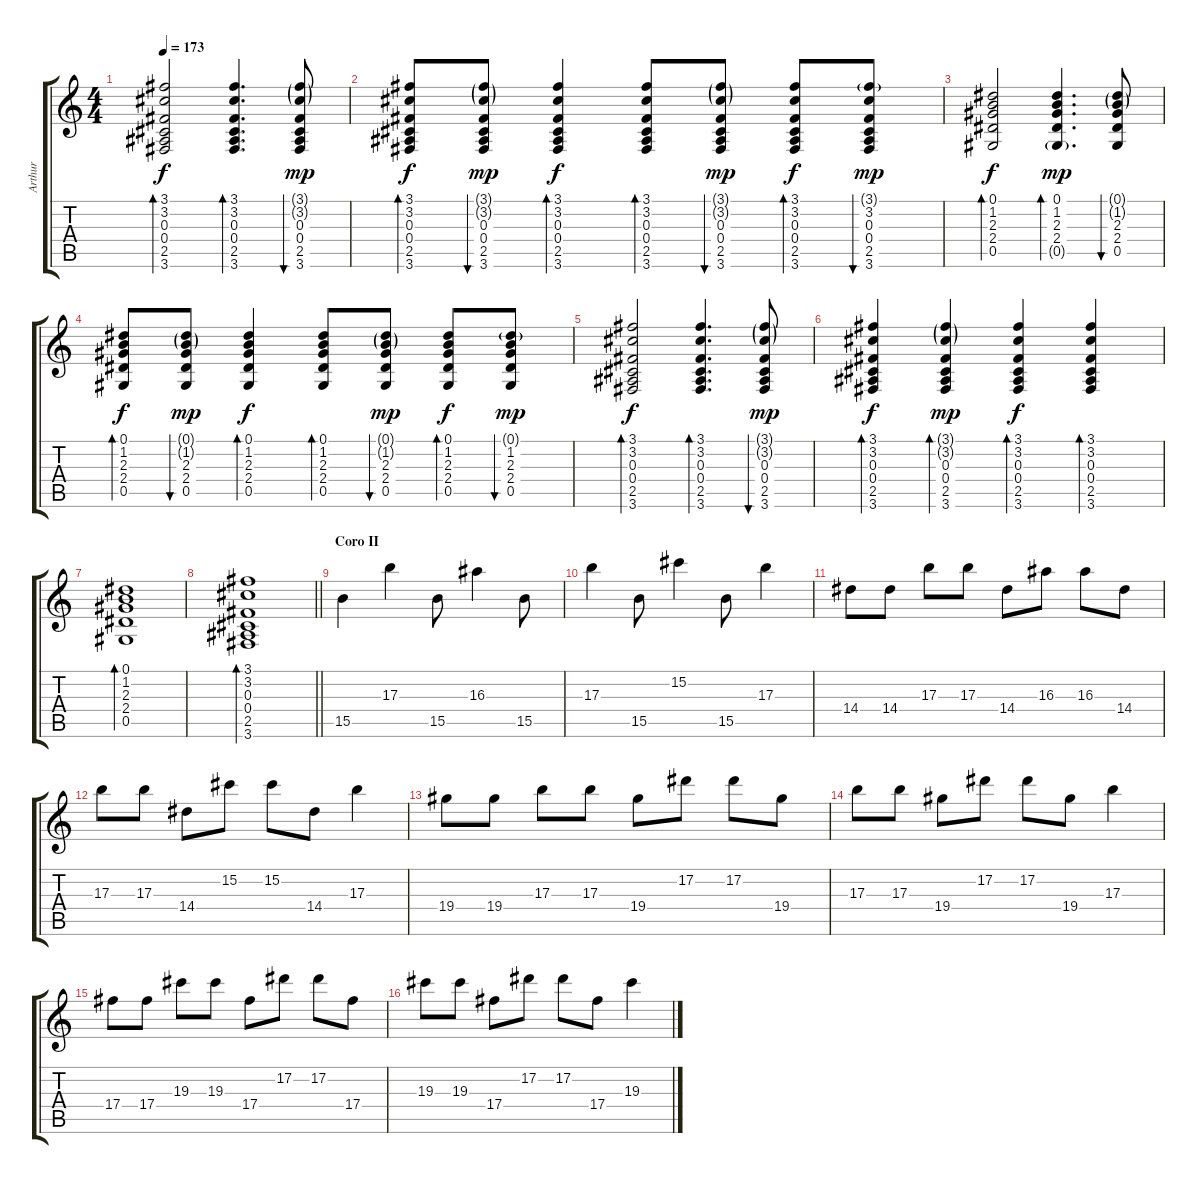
\track ("Arthur" "Arthur") {instrument overdrivenguitar}
\staff {score tabs}
\tuning (Eb4 Bb3 Gb3 Db3 Ab2 Eb2) {hide}
\ts (4 4)
\tempo 173
\clef g2
\ks c
(3.1 3.2 0.3 0.4 2.5 3.6).2{bd 30 dy f} (3.1 3.2 0.3 0.4 2.5 3.6).4{d bd 30} (3.1{g} 3.2{g} 0.3 0.4 2.5 3.6).8{bu 30 dy mp} |
(3.1 3.2 0.3 0.4 2.5 3.6).8{bd 30 dy f} (3.1{g} 3.2{g} 0.3 0.4 2.5 3.6).8{bu 30 dy mp} (3.1 3.2 0.3 0.4 2.5 3.6).4{bd 30 dy f} (3.1 3.2 0.3 0.4 2.5 3.6).8{bd 30} (3.1{g} 3.2{g} 0.3 0.4 2.5 3.6).8{bu 30 dy mp} (3.1 3.2 0.3 0.4 2.5 3.6).8{bd 30 dy f} (3.1{g} 3.2 0.3 0.4 2.5 3.6).8{bu 30 dy mp} |
(0.1 1.2 2.3 2.4 0.5).2{bd 30 dy f} (0.1 1.2 2.3 2.4 0.5{g}).4{d bd 30 dy mp} (0.1{g} 1.2{g} 2.3 2.4 0.5).8{bu 30} |
(0.1 1.2 2.3 2.4 0.5).8{bd 30 dy f} (0.1{g} 1.2{g} 2.3 2.4 0.5).8{bu 30 dy mp} (0.1 1.2 2.3 2.4 0.5).4{bd 30 dy f} (0.1 1.2 2.3 2.4 0.5).8{bd 30} (0.1{g} 1.2{g} 2.3 2.4 0.5).8{bu 30 dy mp} (0.1 1.2 2.3 2.4 0.5).8{bd 30 dy f} (0.1{g} 1.2 2.3 2.4 0.5).8{bu 30 dy mp} |
(3.1 3.2 0.3 0.4 2.5 3.6).2{bd 30 dy f} (3.1 3.2 0.3 0.4 2.5 3.6).4{d bd 30} (3.1{g} 3.2{g} 0.3 0.4 2.5 3.6).8{bu 30 dy mp} |
(3.1 3.2 0.3 0.4 2.5 3.6).4{bd 30 dy f} (3.1{g} 3.2{g} 0.3 0.4 2.5 3.6).4{bd 30 dy mp} (3.1 3.2 0.3 0.4 2.5 3.6).4{bd 30 dy f} (3.1 3.2 0.3 0.4 2.5 3.6).4{bd 30} |
(0.1 1.2 2.3 2.4 0.5).1{bd 120} |
\barLineRight lightlight
(3.1 3.2 0.3 0.4 2.5 3.6).1{bd 240} |
\section ("" "Coro II")
15.5.4{instrument overdrivenguitar} 17.3.4 15.5.8 16.3.4 15.5.8 |
17.3.4 15.5.8 15.2.4 15.5.8 17.3.4 |
14.4.8 14.4.8 17.3.8 17.3.8 14.4.8 16.3.8 16.3.8 14.4.8 |
17.3.8 17.3.8 14.4.8 15.2.8 15.2.8 14.4.8 17.3.4 |
19.4.8 19.4.8 17.3.8 17.3.8 19.4.8 17.2.8 17.2.8 19.4.8 |
17.3.8 17.3.8 19.4.8 17.2.8 17.2.8 19.4.8 17.3.4 |
17.4.8 17.4.8 19.3.8 19.3.8 17.4.8 17.2.8 17.2.8 17.4.8 |
19.3.8 19.3.8 17.4.8 17.2.8 17.2.8 17.4.8 19.3.4
